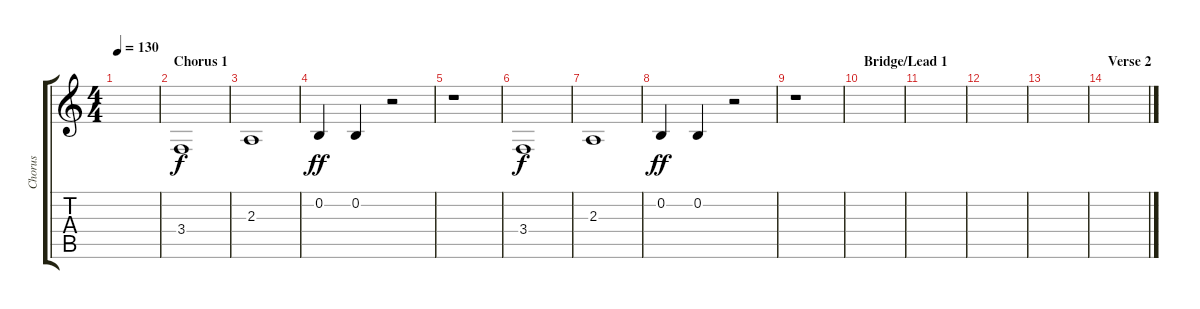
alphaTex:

\track ("Chorus" "Chorus") {instrument flute}
\staff {score tabs}
\tuning (E4 B3 G3 D3 A2 E2) {hide}
\ts (4 4)
\tempo 130
\clef g2
\ks c
|
\section ("" "Chorus 1")
3.4.1 |
2.3.1 |
0.2.4{dy ff} 0.2.4 r.2 |
r.1 |
3.4.1{dy f} |
2.3.1 |
0.2.4{dy ff} 0.2.4 r.2 |
r.1 |
\section ("" "Bridge/Lead 1")
|
|
|
|
\section ("" "Verse 2")
